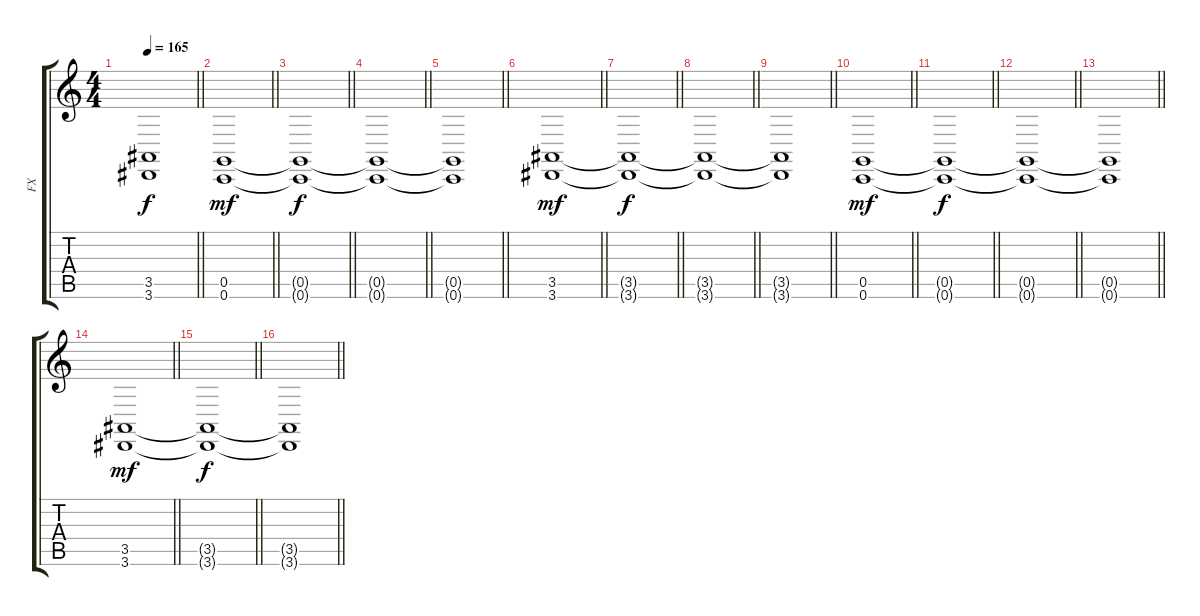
\track ("FX" "FX") {instrument stringensemble1}
\staff {score tabs}
\tuning (D4 A3 F3 C3 G2 C2) {hide}
\ts (4 4)
\tempo 165
\clef g2
\barLineRight lightlight
\ks c
(3.5{t} 3.6{t}).1{dy f} |
\barLineRight lightlight
(0.5 0.6).1{dy mf} |
\barLineRight lightlight
(0.5{t} 0.6{t}).1{dy f} |
\barLineRight lightlight
(0.5{t} 0.6{t}).1 |
\barLineRight lightlight
(0.5{t} 0.6{t}).1 |
\barLineRight lightlight
(3.5 3.6).1{dy mf} |
\barLineRight lightlight
(3.5{t} 3.6{t}).1{dy f} |
\barLineRight lightlight
(3.5{t} 3.6{t}).1 |
\barLineRight lightlight
(3.5{t} 3.6{t}).1 |
\barLineRight lightlight
(0.5 0.6).1{dy mf} |
\barLineRight lightlight
(0.5{t} 0.6{t}).1{dy f} |
\barLineRight lightlight
(0.5{t} 0.6{t}).1 |
\barLineRight lightlight
(0.5{t} 0.6{t}).1 |
\barLineRight lightlight
(3.5 3.6).1{dy mf} |
\barLineRight lightlight
(3.5{t} 3.6{t}).1{dy f} |
\barLineRight lightlight
(3.5{t} 3.6{t}).1
